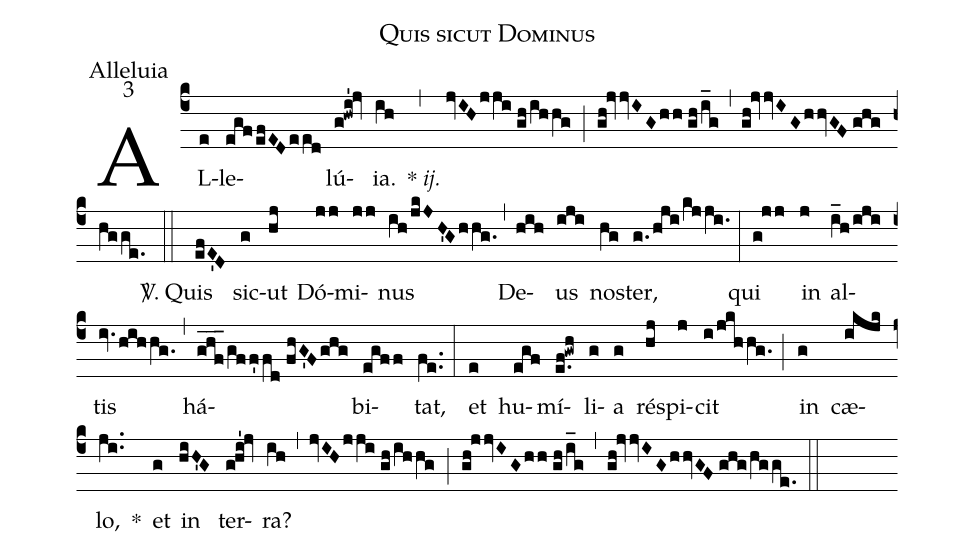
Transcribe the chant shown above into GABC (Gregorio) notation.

name: Quis sicut Dominus;
office-part: Alleluia;
mode: 3;
%%
(c4) AL(e)le(egf/efEDeed)lú(g!hwi'!jv)ia.(ih) {*}~<i>ij.</i>(,) (jvIHjji//gh/ihhg) (;) (gh!jvvIGhh//gh/i_g) (,) (gh!jvvIGhhvGF//ghg/hgge.) (::)
<sp>V/</sp>. Quis(efE'D) sic(g)ut(hj) Dó(jj)mi(jj)nus(ih/jkJH'Ghhg.) (,) De(hih)us(iji) nos(hg)ter,(g./hji/kjji.) (:)
qui(g!jj) in(j) al(i_h/iji)tis(iv.hihhg.) (,) há(ghf___/gff'fd//fhG'Fghg)bi(egff)tat,(fe..) (:)
et(e) hu(egf)mí(e.f!gwh)li(g)a(g) ré(hj)spi(j)cit(i/jkhhg.) (;) in(g) cæ(ikjk)lo,(ji..) *() et(g) in(hiH'G) ter(g!hi'!jv)ra?(ih) (,) (jvIHjji//gh/ihhg) (;) (gh!jjvIGhh//gh/i_g) (,) (gh!jvvIGhhvGF//ghg/hgge.) (::)
